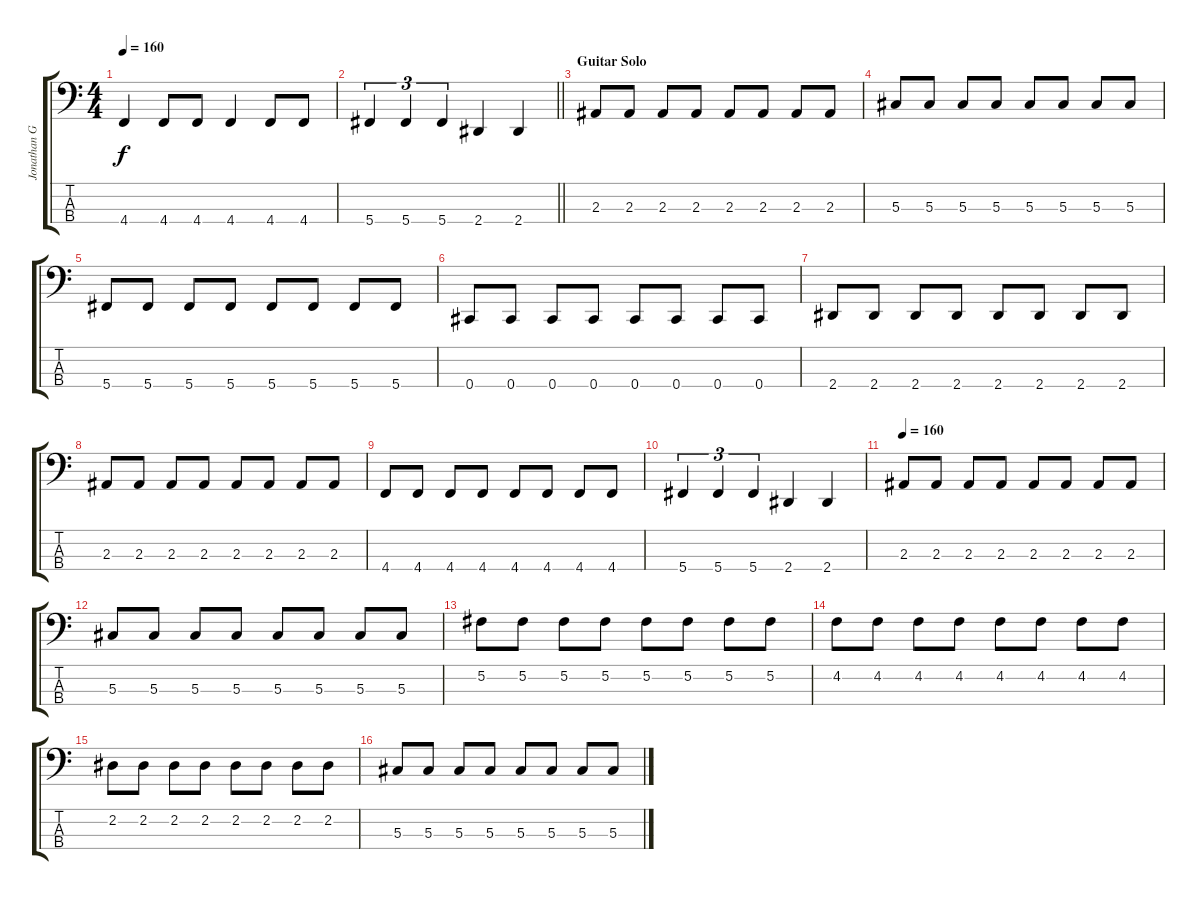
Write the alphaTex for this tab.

\track ("Jonathan Gallant (Bass Guitar)" "Jonathan G") {instrument electricbassfinger}
\staff {score tabs}
\tuning (Gb2 Db2 Ab1 Db1) {hide}
\ts (4 4)
\tempo 160
\clef f4
\ks c
4.4.4{dy f} 4.4.8 4.4.8 4.4.4 4.4.8 4.4.8 |
\barLineRight lightlight
5.4.4{tu (3 2)} 5.4.4{tu (3 2)} 5.4.4{tu (3 2)} 2.4.4 2.4.4 |
\section ("" "Guitar Solo")
2.3.8 2.3.8 2.3.8 2.3.8 2.3.8 2.3.8 2.3.8 2.3.8 |
5.3.8 5.3.8 5.3.8 5.3.8 5.3.8 5.3.8 5.3.8 5.3.8 |
5.4.8 5.4.8 5.4.8 5.4.8 5.4.8 5.4.8 5.4.8 5.4.8 |
0.4.8 0.4.8 0.4.8 0.4.8 0.4.8 0.4.8 0.4.8 0.4.8 |
2.4.8 2.4.8 2.4.8 2.4.8 2.4.8 2.4.8 2.4.8 2.4.8 |
2.3.8 2.3.8 2.3.8 2.3.8 2.3.8 2.3.8 2.3.8 2.3.8 |
4.4.8 4.4.8 4.4.8 4.4.8 4.4.8 4.4.8 4.4.8 4.4.8 |
5.4.4{tu (3 2)} 5.4.4{tu (3 2)} 5.4.4{tu (3 2)} 2.4.4 2.4.4 |
\tempo 160
2.3.8 2.3.8 2.3.8 2.3.8 2.3.8 2.3.8 2.3.8 2.3.8 |
5.3.8 5.3.8 5.3.8 5.3.8 5.3.8 5.3.8 5.3.8 5.3.8 |
5.2.8 5.2.8 5.2.8 5.2.8 5.2.8 5.2.8 5.2.8 5.2.8 |
4.2.8 4.2.8 4.2.8 4.2.8 4.2.8 4.2.8 4.2.8 4.2.8 |
2.2.8 2.2.8 2.2.8 2.2.8 2.2.8 2.2.8 2.2.8 2.2.8 |
5.3.8 5.3.8 5.3.8 5.3.8 5.3.8 5.3.8 5.3.8 5.3.8
